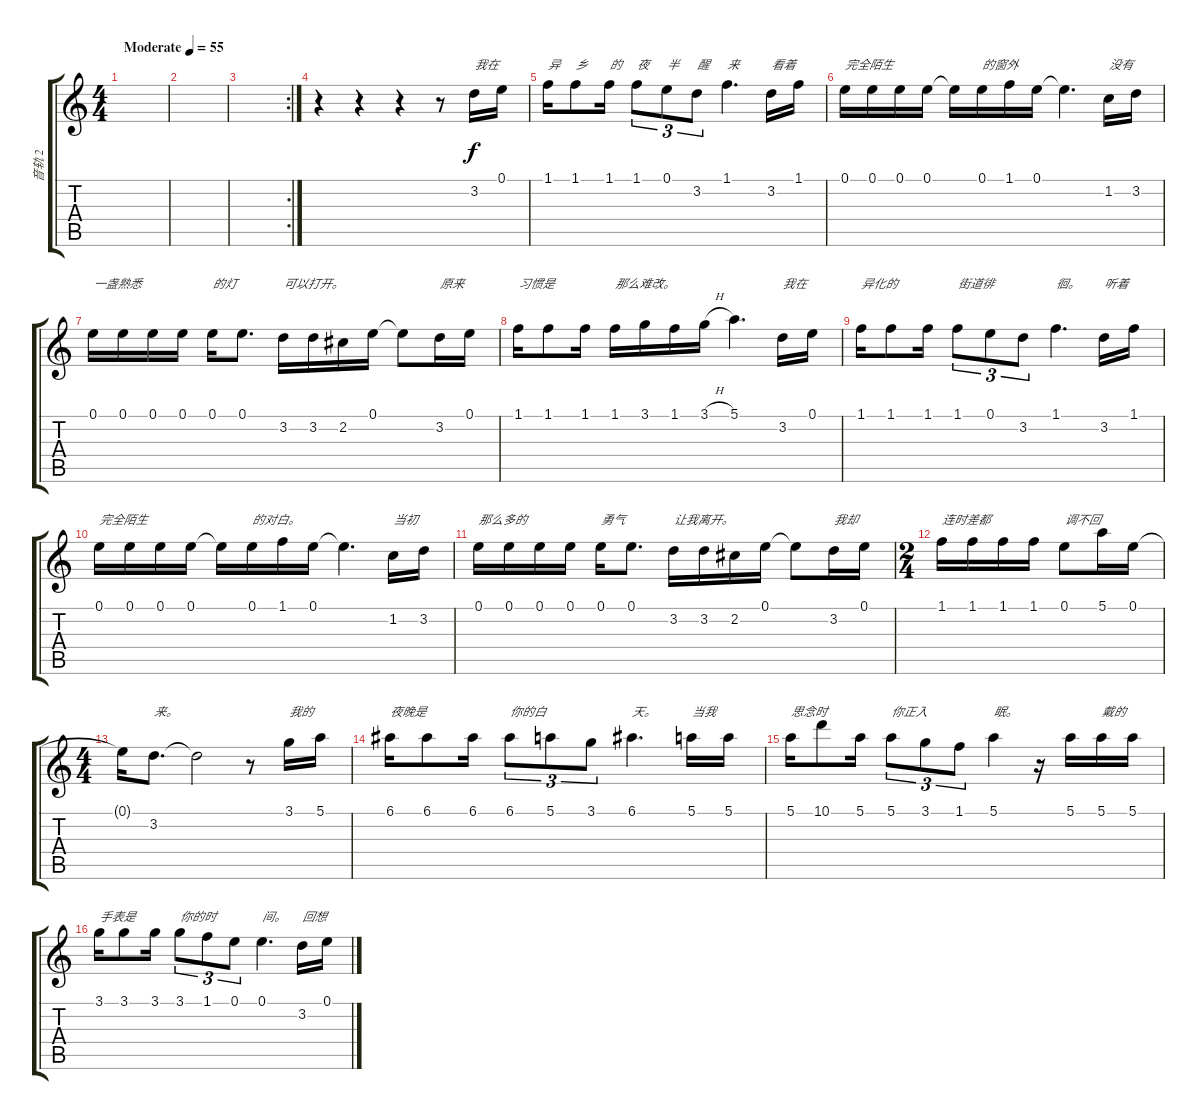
\track ("音轨 2" "音轨 2") {instrument acousticguitarnylon}
\staff {score tabs}
\tuning (E4 B3 G3 D3 A2 E2) {hide}
\ts (4 4)
\tempo (55 "Moderate")
\clef g2
\ks c
|
|
\rc 2
|
r.4 r.4 r.4 r.8 3.2.16{txt "我在"} 0.1.16 |
1.1.16{txt "异"} 1.1.8{txt "乡"} 1.1.16{txt "的"} 1.1.8{tu (3 2) txt "夜"} 0.1.8{tu (3 2) txt "半"} 3.2.8{tu (3 2) txt "醒"} 1.1.4{d txt "来"} 3.2.16{txt "看着 "} 1.1.16 |
0.1.16{txt "完全陌生"} 0.1.16 0.1.16 0.1.16 0.1{t}.16 0.1.16{txt "的窗外"} 1.1.16 0.1.16 0.1{t}.4{d} 1.2.16{txt "没有"} 3.2.16 |
0.1.16{txt "一盏熟悉"} 0.1.16 0.1.16 0.1.16 0.1.16{txt "的灯"} 0.1.8{d} 3.2.16{txt "可以打开。"} 3.2.16 2.2.16 0.1.16 0.1{t}.8 3.2.16{txt "原来"} 0.1.16 |
1.1.16{txt "习惯是"} 1.1.8 1.1.16 1.1.16{txt "那么难改。"} 3.1.16 1.1.16 3.1{h}.16 5.1.4{d} 3.2.16{txt "我在"} 0.1.16 |
1.1.16{txt "异化的"} 1.1.8 1.1.16 1.1.8{tu (3 2) txt "街道徘"} 0.1.8{tu (3 2)} 3.2.8{tu (3 2)} 1.1.4{d txt "徊。"} 3.2.16{txt "听着"} 1.1.16 |
0.1.16{txt "完全陌生"} 0.1.16 0.1.16 0.1.16 0.1{t}.16 0.1.16{txt "的对白。"} 1.1.16 0.1.16 0.1{t}.4{d} 1.2.16{txt "当初"} 3.2.16 |
0.1.16{txt "那么多的"} 0.1.16 0.1.16 0.1.16 0.1.16{txt "勇气"} 0.1.8{d} 3.2.16{txt "让我离开。"} 3.2.16 2.2.16 0.1.16 0.1{t}.8 3.2.16{txt "我却"} 0.1.16 |
\ts (2 4)
1.1.16{txt "连时差都"} 1.1.16 1.1.16 1.1.16 0.1.8{txt "调不回"} 5.1.16 0.1.16 |
\ts (4 4)
0.1{t}.16 3.2.8{d txt "来。"} 3.2{t}.2 r.8 3.1.16{txt "我的"} 5.1.16 |
6.1.16{txt "夜晚是"} 6.1.8 6.1.16 6.1.8{tu (3 2) txt "你的白"} 5.1.8{tu (3 2)} 3.1.8{tu (3 2)} 6.1.4{d txt "天。"} 5.1.16{txt "当我"} 5.1.16 |
5.1.16{txt "思念时"} 10.1.8 5.1.16 5.1.8{tu (3 2) txt "你正入"} 3.1.8{tu (3 2)} 1.1.8{tu (3 2)} 5.1.4{txt "眠。"} r.16 5.1.16 5.1.16{txt "戴的"} 5.1.16 |
3.1.16{txt "手表是"} 3.1.8 3.1.16 3.1.8{tu (3 2) txt "你的时"} 1.1.8{tu (3 2)} 0.1.8{tu (3 2)} 0.1.4{d txt "间。"} 3.2.16{txt "回想"} 0.1.16
